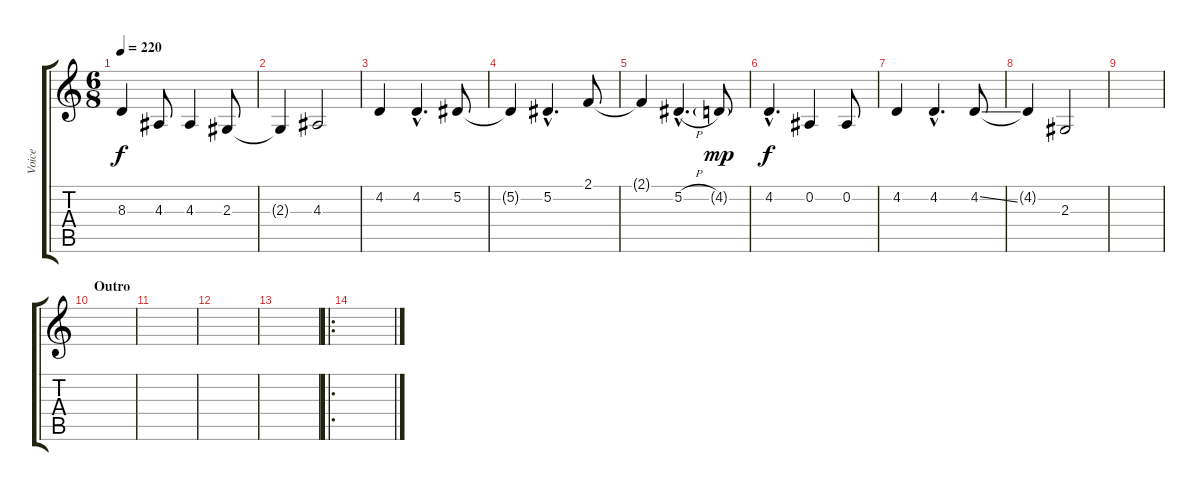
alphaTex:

\track ("Voice" "Voice") {instrument brightacousticpiano}
\staff {score tabs}
\tuning (Eb4 Bb3 Gb3 Db3 Ab2 Eb2) {hide}
\ts (6 8)
\tempo 220
\clef g2
\ks c
8.3{t}.4{dy f} 4.3.8 4.3.4 2.3.8 |
2.3{t}.4 4.3.2 |
4.2.4 4.2{hac}.4{d} 5.2.8 |
5.2{t}.4 5.2{hac}.4{d} 2.1.8 |
2.1{t}.4 5.2{h hac}.4{d} 4.2{g}.8{dy mp} |
4.2{hac}.4{d dy f} 0.2.4 0.2.8 |
4.2.4 4.2{hac}.4{d} 4.2{ss}.8 |
4.2{t}.4 2.3.2 |
|
\section ("" "Outro")
|
|
|
|
\ro
